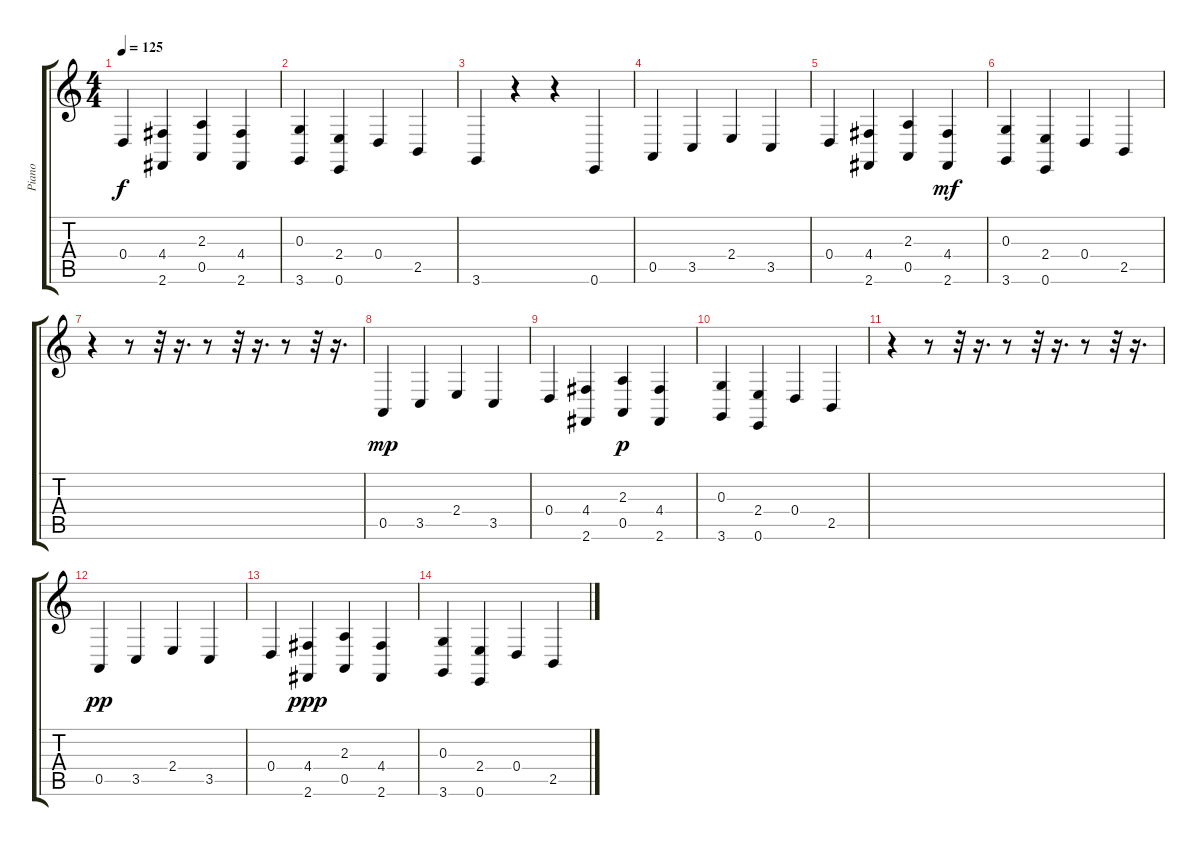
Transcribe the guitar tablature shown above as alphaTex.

\track ("Piano" "Piano") {instrument acousticgrandpiano}
\staff {score tabs}
\tuning (E4 B3 G3 D3 A2 E2) {hide}
\ts (4 4)
\tempo 125
\clef g2
\ks c
0.4.4{dy f} (4.4 2.6).4 (2.3 0.5).4 (4.4 2.6).4 |
(0.3 3.6).4 (2.4 0.6).4 0.4.4 2.5.4 |
3.6.4 r.4 r.4 0.6.4 |
0.5.4 3.5.4 2.4.4 3.5.4 |
0.4.4 (4.4 2.6).4 (2.3 0.5).4 (4.4 2.6).4{dy mf} |
(0.3 3.6).4 (2.4 0.6).4 0.4.4 2.5.4 |
r.4 r.8 r.32 r.16{d} r.8 r.32 r.16{d} r.8 r.32 r.16{d} |
0.5.4{dy mp} 3.5.4 2.4.4 3.5.4 |
0.4.4 (4.4 2.6).4 (2.3 0.5).4{dy p} (4.4 2.6).4 |
(0.3 3.6).4 (2.4 0.6).4 0.4.4 2.5.4 |
r.4 r.8 r.32 r.16{d} r.8 r.32 r.16{d} r.8 r.32 r.16{d} |
0.5.4{dy pp} 3.5.4 2.4.4 3.5.4 |
0.4.4 (4.4 2.6).4{dy ppp} (2.3 0.5).4 (4.4 2.6).4 |
(0.3 3.6).4 (2.4 0.6).4 0.4.4 2.5.4
